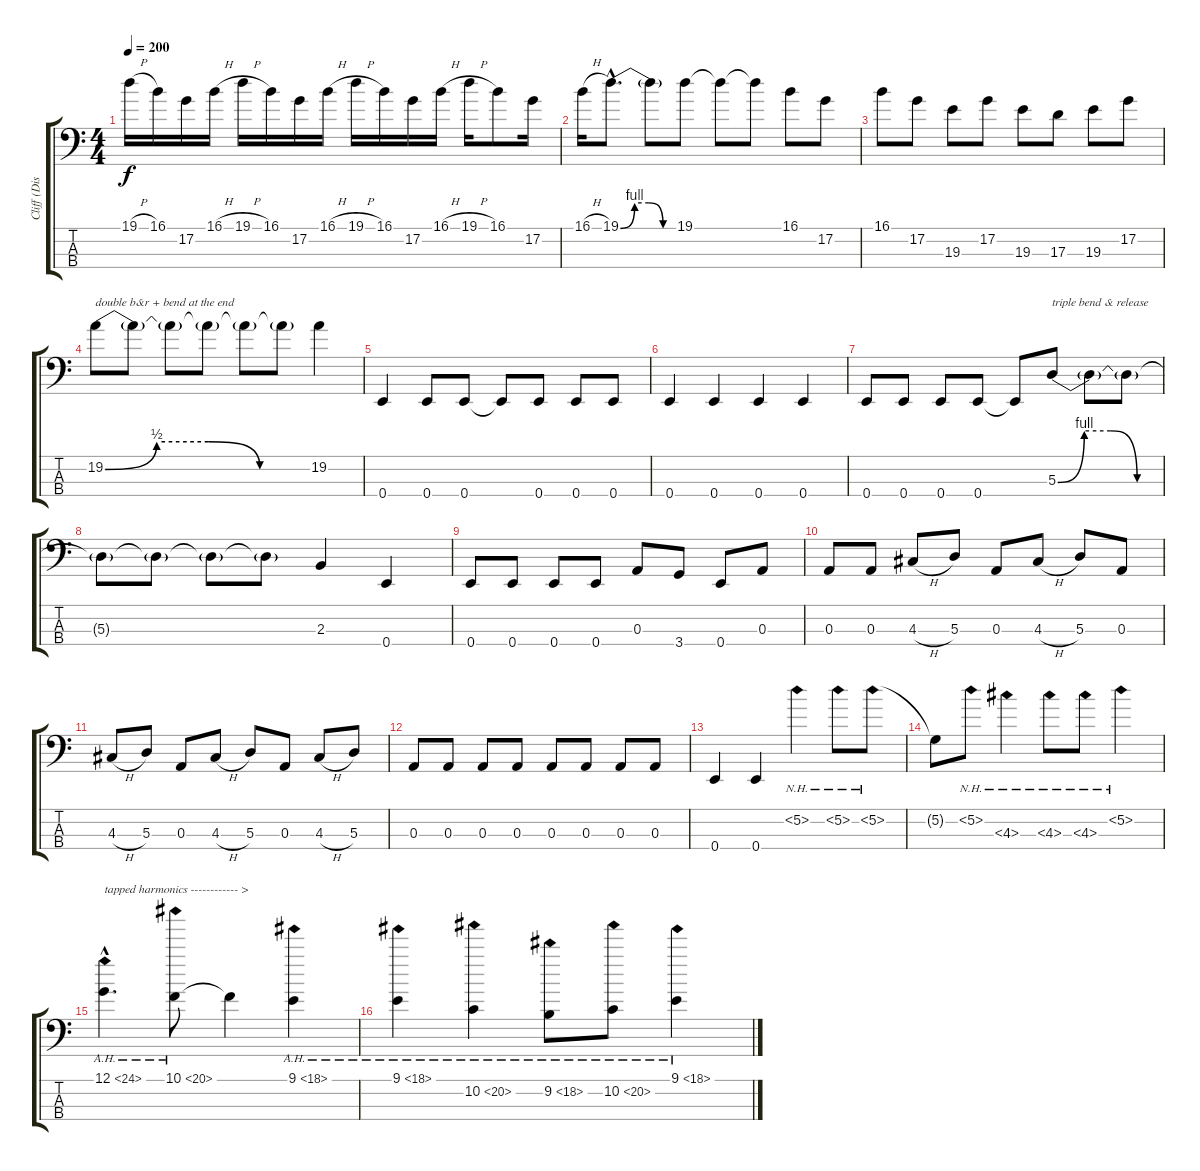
\track ("Cliff (Distortion Bass)" "Cliff (Dis") {instrument distortionguitar}
\staff {score tabs}
\tuning (G2 D2 A1 E1) {hide}
\ts (4 4)
\tempo 200
\clef f4
\ks c
19.1{h}.16{dy f} 16.1.16 17.2.16 16.1{h}.16 19.1{h}.16 16.1.16 17.2.16 16.1{h}.16 19.1{h}.16 16.1.16 17.2.16 16.1{h}.16 19.1{h}.16 16.1.8 17.2.16 |
16.1{h}.16 19.1{be (custom 0 0 15 4 30 4 45 0 60 0) hac}.8{d} 19.1{t}.8 19.1.8 19.1{t}.8 19.1{t}.8 16.1.8 17.2.8 |
16.1.8 17.2.8 19.3.8 17.2.8 19.3.8 17.3.8 19.3.8 17.2.8 |
19.2{be (custom 0 0 15 2 30 2 45 0 60 0)}.8{txt "double b&r + bend at the end"} 19.2{t}.8 19.2{t}.8 19.2{t}.8 19.2{t}.8 19.2{t}.8 19.2.4 |
0.4.4 0.4.8 0.4.8 0.4{t}.8 0.4.8 0.4.8 0.4.8 |
0.4.4 0.4.4 0.4.4 0.4.4 |
0.4.8 0.4.8 0.4.8 0.4.8 0.4{t}.8 5.3{be (custom 0 0 15 4 30 4 45 0 60 0)}.8{txt "triple bend & release"} 5.3{t}.8 5.3{t}.8 |
5.3{t}.8 5.3{t}.8 5.3{t}.8 5.3{t}.8 2.3.4 0.4.4 |
0.4.8 0.4.8 0.4.8 0.4.8 0.3.8 3.4.8 0.4.8 0.3.8 |
0.3.8 0.3.8 4.3{h}.8 5.3.8 0.3.8 4.3{h}.8 5.3.8 0.3.8 |
4.3{h}.8 5.3.8 0.3.8 4.3{h}.8 5.3.8 0.3.8 4.3{h}.8 5.3.8 |
0.3.8 0.3.8 0.3.8 0.3.8 0.3.8 0.3.8 0.3.8 0.3.8 |
0.4.4 0.4.4 5.2{nh}.4 5.2{nh}.8 5.2{nh}.8 |
5.2{t}.8 5.2{nh}.8 4.3{nh}.4 4.3{nh}.8 4.3{nh}.8 5.2{nh}.4 |
12.1{ah 12 hac}.4{d txt "tapped harmonics ------------ >"} 10.1{ah 10}.8 10.1{t}.4 9.1{ah 9}.4 |
9.1{ah 9}.4 10.2{ah 10}.4 9.2{ah 9}.8 10.2{ah 10}.8 9.1{ah 9}.4
